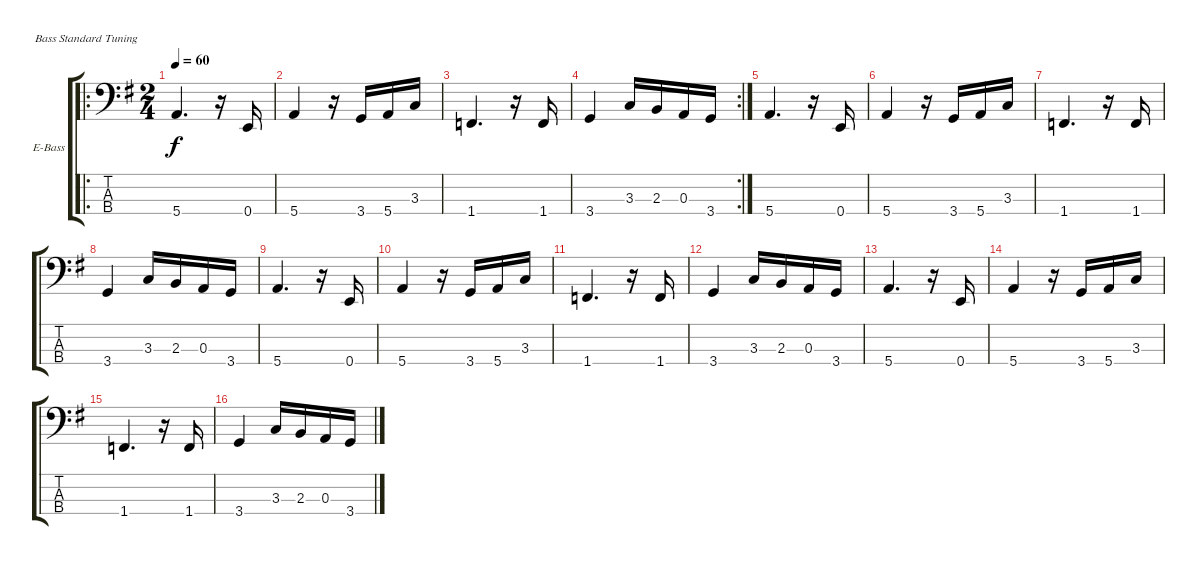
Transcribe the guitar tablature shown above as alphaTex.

\defaultSystemsLayout 4
\bracketExtendMode groupsimilarinstruments
\firstSystemTrackNameOrientation horizontal
\otherSystemsTrackNameOrientation horizontal
\track ("Electric Bass" "E-Bass") {instrument electricbassfinger}
\staff {score tabs}
\tuning (G2 D2 A1 E1)
\ro
\ts (2 4)
\tempo 60
\clef f4
\ks eminor
5.4.4{d dy f} r.16 0.4.16 |
5.4.4 r.16 3.4.16 5.4.16 3.3.16 |
1.4.4{d} r.16 1.4.16 |
\rc 2
3.4.4 3.3.16 2.3.16 0.3.16 3.4.16 |
5.4.4{d} r.16 0.4.16 |
5.4.4 r.16 3.4.16 5.4.16 3.3.16 |
1.4.4{d} r.16 1.4.16 |
3.4.4 3.3.16 2.3.16 0.3.16 3.4.16 |
5.4.4{d} r.16 0.4.16 |
5.4.4 r.16 3.4.16 5.4.16 3.3.16 |
1.4.4{d} r.16 1.4.16 |
3.4.4 3.3.16 2.3.16 0.3.16 3.4.16 |
5.4.4{d} r.16 0.4.16 |
5.4.4 r.16 3.4.16 5.4.16 3.3.16 |
1.4.4{d} r.16 1.4.16 |
3.4.4 3.3.16 2.3.16 0.3.16 3.4.16
